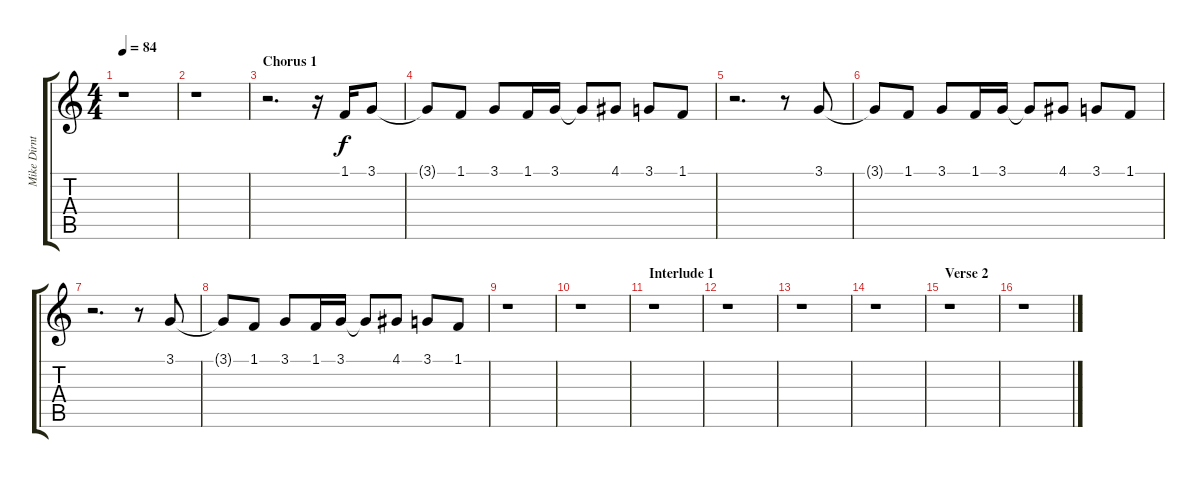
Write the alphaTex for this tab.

\track ("Mike Dirnt - Backup Vocals" "Mike Dirnt") {instrument clarinet}
\staff {score tabs}
\tuning (E4 B3 G3 D3 A2 E2) {hide}
\ts (4 4)
\tempo 84
\clef g2
\ks c
r.1{dy f} |
r.1 |
\section ("" "Chorus 1")
r.2{d} r.16 1.1.16 3.1.8 |
3.1{t}.8 1.1.8 3.1.8 1.1.16 3.1.16 3.1{t}.8 4.1.8 3.1.8 1.1.8 |
r.2{d} r.8 3.1.8 |
3.1{t}.8 1.1.8 3.1.8 1.1.16 3.1.16 3.1{t}.8 4.1.8 3.1.8 1.1.8 |
r.2{d} r.8 3.1.8 |
3.1{t}.8 1.1.8 3.1.8 1.1.16 3.1.16 3.1{t}.8 4.1.8 3.1.8 1.1.8 |
r.1 |
r.1 |
\section ("" "Interlude 1")
r.1 |
r.1 |
r.1 |
r.1 |
\section ("" "Verse 2")
r.1 |
r.1
